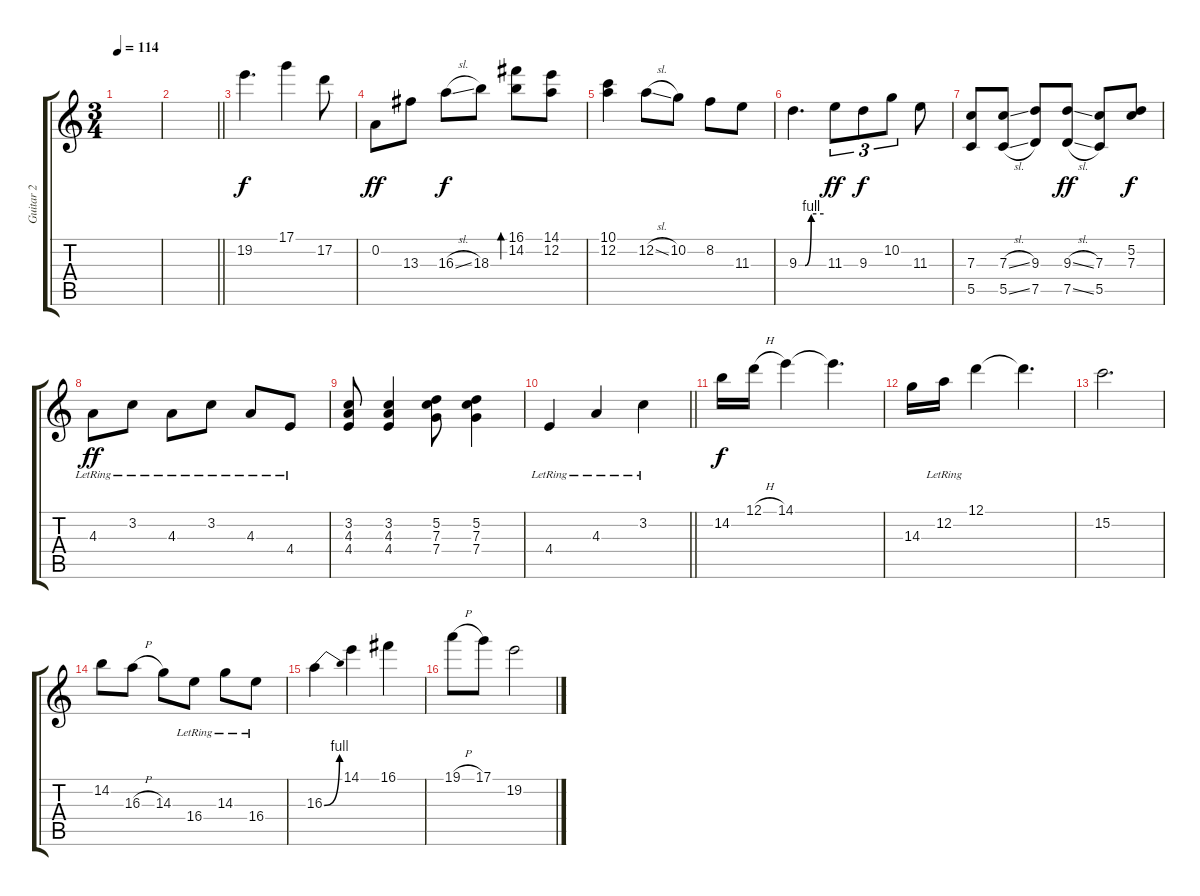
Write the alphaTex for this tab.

\track ("Guitar 2" "Guitar 2") {instrument overdrivenguitar}
\staff {score tabs}
\tuning (D4 A3 F3 C3 G2 C2) {hide}
\ts (3 4)
\tempo 114
\clef g2
\ks c
|
\barLineRight lightlight
|
19.2.4{d instrument electricguitarjazz} 17.1.4 17.2.8 |
0.2.8{dy ff} 13.3.8 16.3{sl}.8{dy f} 18.3.8 (16.1 14.2).8{bd 120} (14.1 12.2).8 |
(10.1 12.2).4 12.2{sl}.8 10.2.8 8.2.8 11.3.8 |
9.3{be (custom 0 0 15 0 30 4 60 4)}.4{d} 11.3.8{tu (3 2) dy ff} 9.3.8{tu (3 2) dy f} 10.2.8{tu (3 2)} 11.3.8 |
(7.3 5.5).8 (7.3{sl} 5.5{sl}).8 (9.3 7.5).8 (9.3{sl} 7.5{sl}).8{dy ff} (7.3 5.5).8 (5.2 7.3).8{dy f} |
4.3{lr}.8{dy ff} 3.2{lr}.8 4.3{lr}.8 3.2{lr}.8 4.3{lr}.8 4.4{lr}.8 |
(3.2 4.3 4.4).8 (3.2 4.3 4.4).4 (5.2 7.3 7.4).8 (5.2 7.3 7.4).4 |
\barLineRight lightlight
4.4{lr}.4 4.3{lr}.4 3.2{lr}.4 |
14.2.16{dy f instrument electricguitarjazz} 12.1{h}.16 14.1.4 14.1{t}.4{d} |
14.3.16 12.2{lr}.16 12.1.4 12.1{t}.4{d} |
15.2.2{d} |
14.2.8 16.3{h}.8 14.3.8 16.4{lr}.8 14.3{lr}.8 16.4{lr}.8 |
16.3{be (bend 0 0 60 4)}.4 14.1.4 16.1.4 |
19.1{h}.8 17.1.8 19.2.2
